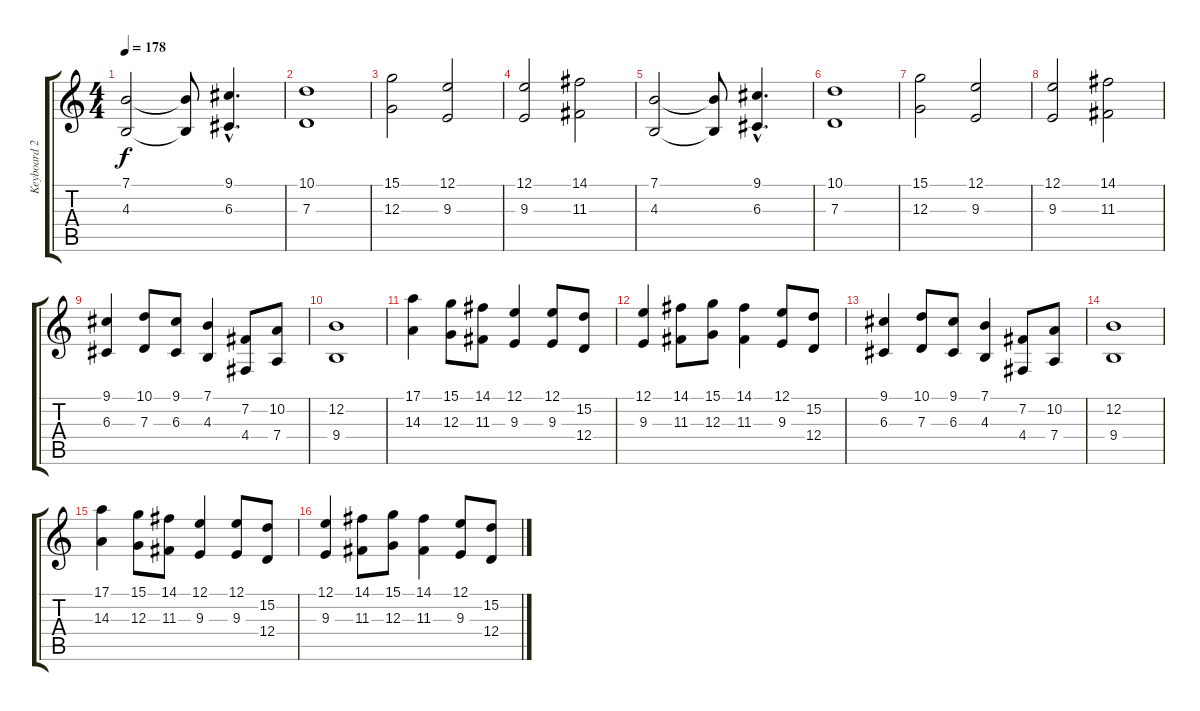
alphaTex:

\track ("Keyboard 2" "Keyboard 2") {instrument synthstrings1}
\staff {score tabs}
\tuning (E4 B3 G3 D3 A2 E2) {hide}
\ts (4 4)
\tempo 178
\clef g2
\ks c
(7.1 4.3).2{dy f} (7.1{t} 4.3{t}).8 (9.1{hac} 6.3{hac}).4{d} |
(10.1 7.3).1 |
(15.1 12.3).2 (12.1 9.3).2 |
(12.1 9.3).2 (14.1 11.3).2 |
(7.1 4.3).2 (7.1{t} 4.3{t}).8 (9.1{hac} 6.3{hac}).4{d} |
(10.1 7.3).1 |
(15.1 12.3).2 (12.1 9.3).2 |
(12.1 9.3).2 (14.1 11.3).2 |
\section ("" "")
(9.1 6.3).4 (10.1 7.3).8 (9.1 6.3).8 (7.1 4.3).4 (7.2 4.4).8 (10.2 7.4).8 |
(12.2 9.4).1 |
(17.1 14.3).4 (15.1 12.3).8 (14.1 11.3).8 (12.1 9.3).4 (12.1 9.3).8 (15.2 12.4).8 |
(12.1 9.3).4 (14.1 11.3).8 (15.1 12.3).8 (14.1 11.3).4 (12.1 9.3).8 (15.2 12.4).8 |
(9.1 6.3).4 (10.1 7.3).8 (9.1 6.3).8 (7.1 4.3).4 (7.2 4.4).8 (10.2 7.4).8 |
(12.2 9.4).1 |
(17.1 14.3).4 (15.1 12.3).8 (14.1 11.3).8 (12.1 9.3).4 (12.1 9.3).8 (15.2 12.4).8 |
(12.1 9.3).4 (14.1 11.3).8 (15.1 12.3).8 (14.1 11.3).4 (12.1 9.3).8 (15.2 12.4).8
